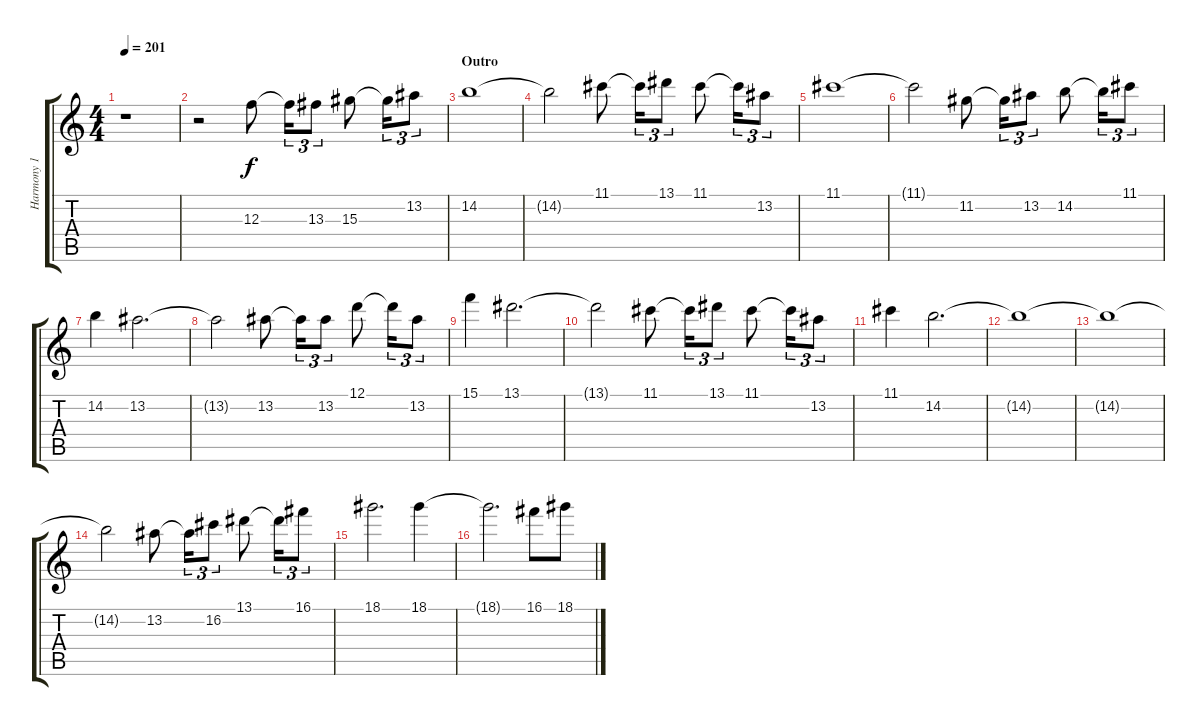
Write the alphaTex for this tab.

\track ("Harmony 1" "Harmony 1") {instrument overdrivenguitar}
\staff {score tabs}
\tuning (D4 A3 F3 C3 G2 C2) {hide}
\ts (4 4)
\tempo 201
\clef g2
\ks aminor
r.1{dy f} |
r.2 12.3.8 12.3{t}.16{tu (3 2)} 13.3.8{tu (3 2)} 15.3.8 15.3{t}.16{tu (3 2)} 13.2.8{tu (3 2)} |
\section ("" "Outro")
14.2.1 |
14.2{t}.2 11.1.8 11.1{t}.16{tu (3 2)} 13.1.8{tu (3 2)} 11.1.8 11.1{t}.16{tu (3 2)} 13.2.8{tu (3 2)} |
11.1.1 |
11.1{t}.2 11.2.8 11.2{t}.16{tu (3 2)} 13.2.8{tu (3 2)} 14.2.8 14.2{t}.16{tu (3 2)} 11.1.8{tu (3 2)} |
14.2.4 13.2.2{d} |
13.2{t}.2 13.2.8 13.2{t}.16{tu (3 2)} 13.2.8{tu (3 2)} 12.1.8 12.1{t}.16{tu (3 2)} 13.2.8{tu (3 2)} |
15.1.4 13.1.2{d} |
13.1{t}.2 11.1.8 11.1{t}.16{tu (3 2)} 13.1.8{tu (3 2)} 11.1.8 11.1{t}.16{tu (3 2)} 13.2.8{tu (3 2)} |
11.1.4 14.2.2{d} |
14.2{t}.1 |
14.2{t}.1 |
14.2{t}.2 13.2.8 13.2{t}.16{tu (3 2)} 16.2.8{tu (3 2)} 13.1.8 13.1{t}.16{tu (3 2)} 16.1.8{tu (3 2)} |
18.1.2{d} 18.1.4 |
18.1{t}.2{d} 16.1.8 18.1.8
